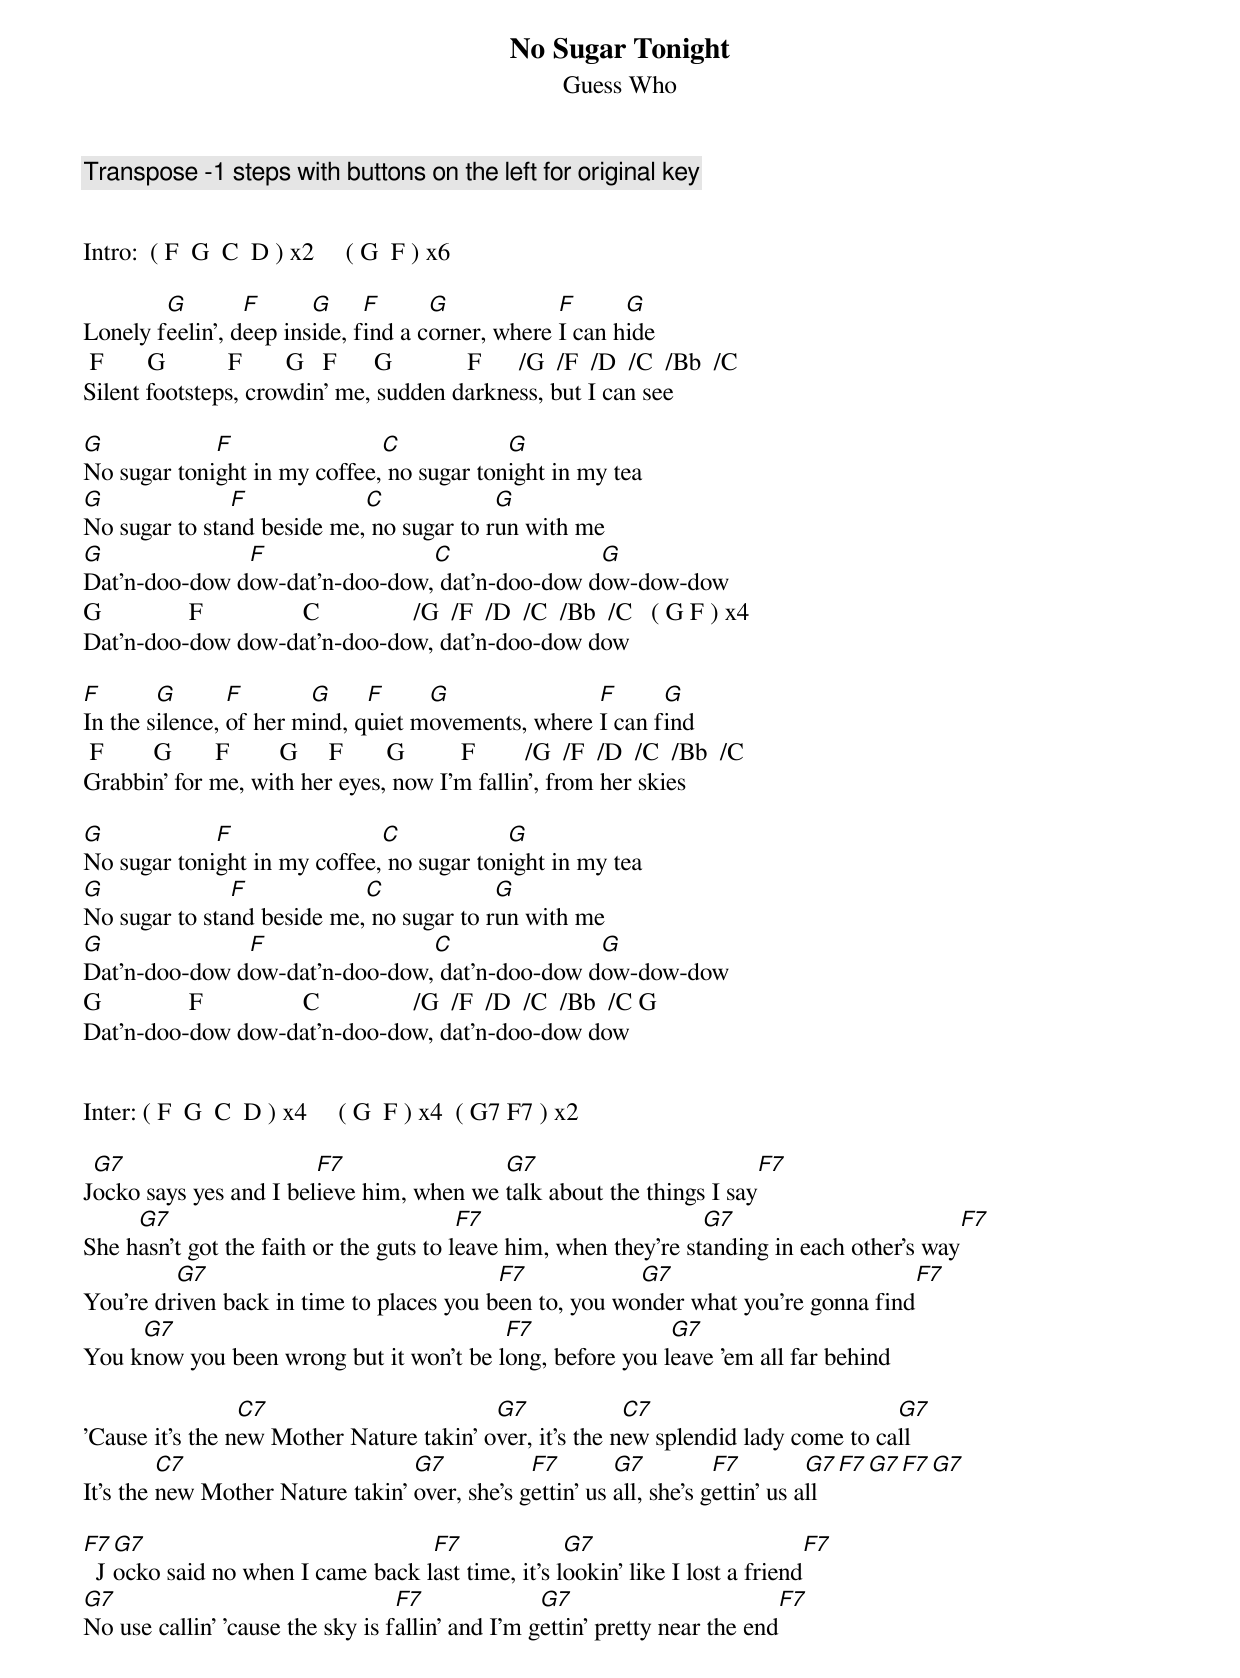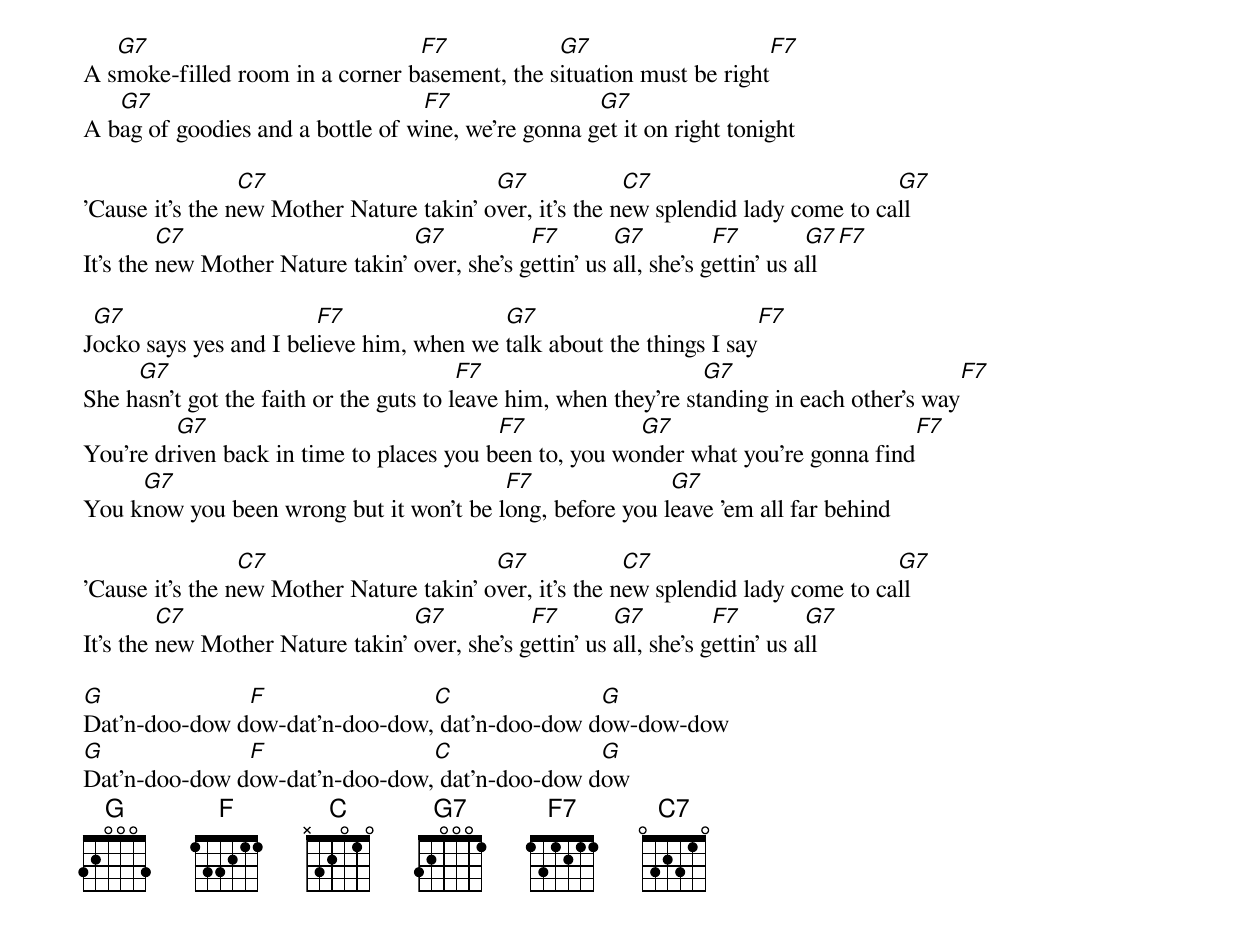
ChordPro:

{title: No Sugar Tonight}
{subtitle: Guess Who}

{c:Transpose -1 steps with buttons on the left for original key}


Intro:  ( F  G  C  D ) x2     ( G  F ) x6

Lonely f[G]eelin', d[F]eep ins[G]ide, f[F]ind a c[G]orner, where [F]I can h[G]ide
 F       G          F       G   F      G            F      /G  /F  /D  /C  /Bb  /C
Silent footsteps, crowdin' me, sudden darkness, but I can see

[G]No sugar toni[F]ght in my coffee,[C] no sugar ton[G]ight in my tea
[G]No sugar to sta[F]nd beside me,[C] no sugar to r[G]un with me
[G]Dat'n-doo-dow d[F]ow-dat'n-doo-dow,[C] dat'n-doo-dow d[G]ow-dow-dow
G              F                C               /G  /F  /D  /C  /Bb  /C   ( G F ) x4
Dat'n-doo-dow dow-dat'n-doo-dow, dat'n-doo-dow dow

[F]In the s[G]ilence, [F]of her m[G]ind, q[F]uiet m[G]ovements, where [F]I can f[G]ind
 F        G       F        G     F       G         F        /G  /F  /D  /C  /Bb  /C
Grabbin' for me, with her eyes, now I'm fallin', from her skies

[G]No sugar toni[F]ght in my coffee,[C] no sugar ton[G]ight in my tea
[G]No sugar to sta[F]nd beside me,[C] no sugar to r[G]un with me
[G]Dat'n-doo-dow d[F]ow-dat'n-doo-dow,[C] dat'n-doo-dow d[G]ow-dow-dow
G              F                C               /G  /F  /D  /C  /Bb  /C G
Dat'n-doo-dow dow-dat'n-doo-dow, dat'n-doo-dow dow


Inter: ( F  G  C  D ) x4     ( G  F ) x4  ( G7 F7 ) x2

J[G7]ocko says yes and I bel[F7]ieve him, when we [G7]talk about the things I say[F7]
She h[G7]asn't got the faith or the guts to l[F7]eave him, when they're st[G7]anding in each other's way[F7]
You're dr[G7]iven back in time to places you b[F7]een to, you wo[G7]nder what you're gonna find[F7]
You k[G7]now you been wrong but it won't be l[F7]ong, before you l[G7]eave 'em all far behind

'Cause it's the n[C7]ew Mother Nature takin' o[G7]ver, it's the n[C7]ew splendid lady come to ca[G7]ll
It's the [C7]new Mother Nature takin' [G7]over, she's g[F7]ettin' us [G7]all, she's g[F7]ettin' us a[G7]ll[F7][G7][F7][G7]

[F7]  J[G7]ocko said no when I came back l[F7]ast time, it's l[G7]ookin' like I lost a friend[F7]
[G7]No use callin' 'cause the sky is f[F7]allin' and I'm g[G7]ettin' pretty near the end[F7]
A s[G7]moke-filled room in a corner b[F7]asement, the s[G7]ituation must be right[F7]
A b[G7]ag of goodies and a bottle of w[F7]ine, we're gonna g[G7]et it on right tonight

'Cause it's the n[C7]ew Mother Nature takin' o[G7]ver, it's the n[C7]ew splendid lady come to ca[G7]ll
It's the [C7]new Mother Nature takin' [G7]over, she's g[F7]ettin' us [G7]all, she's g[F7]ettin' us a[G7]ll[F7]

J[G7]ocko says yes and I bel[F7]ieve him, when we [G7]talk about the things I say[F7]
She h[G7]asn't got the faith or the guts to l[F7]eave him, when they're st[G7]anding in each other's way[F7]
You're dr[G7]iven back in time to places you b[F7]een to, you wo[G7]nder what you're gonna find[F7]
You k[G7]now you been wrong but it won't be l[F7]ong, before you l[G7]eave 'em all far behind

'Cause it's the n[C7]ew Mother Nature takin' o[G7]ver, it's the n[C7]ew splendid lady come to ca[G7]ll
It's the [C7]new Mother Nature takin' [G7]over, she's g[F7]ettin' us [G7]all, she's g[F7]ettin' us a[G7]ll

[G]Dat'n-doo-dow d[F]ow-dat'n-doo-dow,[C] dat'n-doo-dow d[G]ow-dow-dow
[G]Dat'n-doo-dow d[F]ow-dat'n-doo-dow,[C] dat'n-doo-dow d[G]ow
